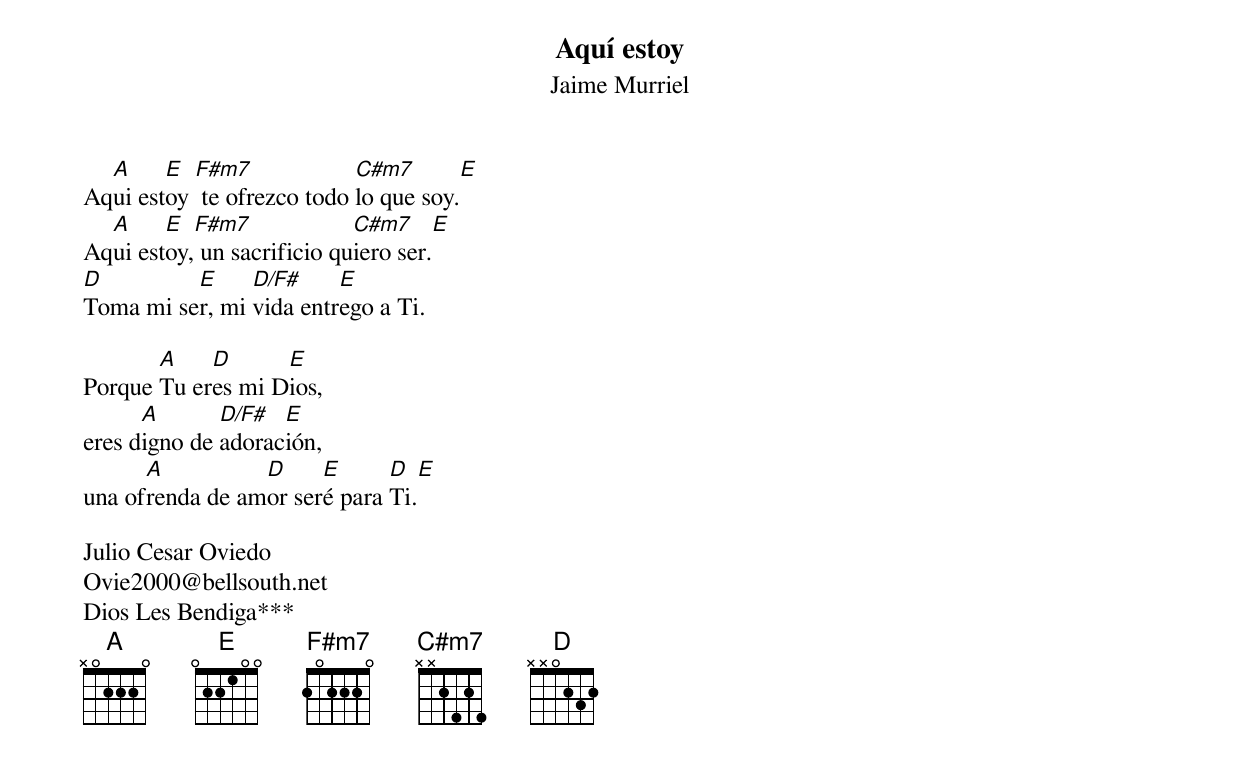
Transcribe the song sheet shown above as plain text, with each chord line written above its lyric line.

Aquí estoy
Jaime Murriel

  A     E  F#m7             C#m7       E
Aqui estoy  te ofrezco todo lo que soy.
  A     E  F#m7             C#m7       E
Aqui estoy, un sacrificio quiero ser.
D         E     D/F#     E
Toma mi ser, mi vida entrego a Ti.

       A    D      E
Porque Tu eres mi Dios,
      A       D/F#  E
eres digno de adoración,
      A          D     E      D  E
una ofrenda de amor seré para Ti.

Julio Cesar Oviedo
Ovie2000@bellsouth.net
Dios Les Bendiga***
